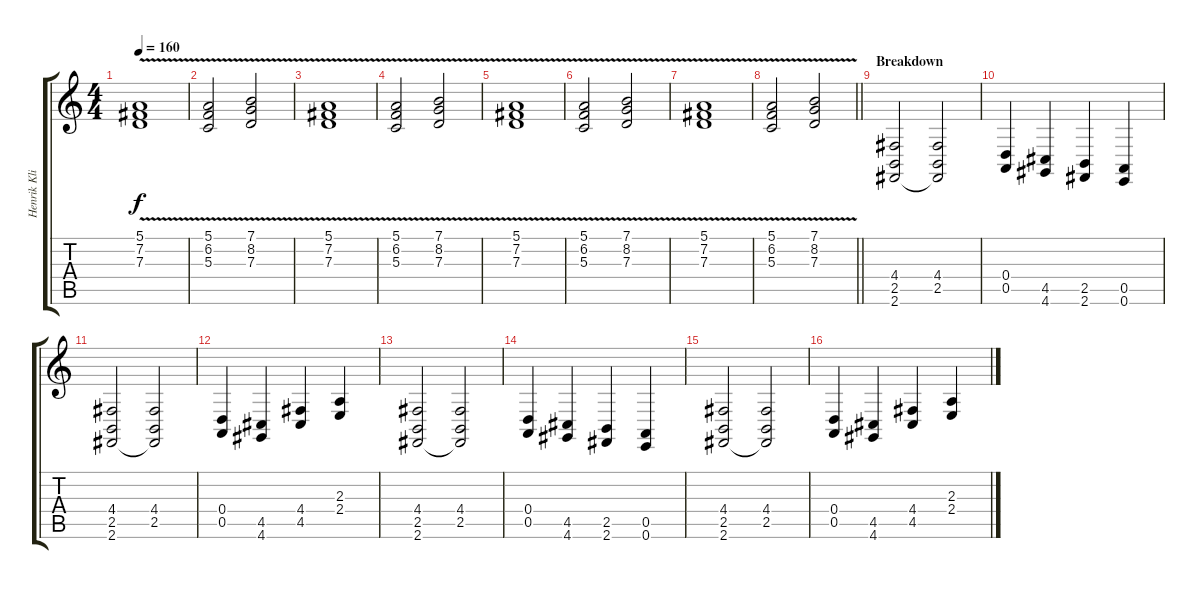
\track ("Henrik Klingenberg" "Henrik Kli") {instrument rockorgan}
\staff {score tabs}
\tuning (E4 B3 G3 D3 A2 E2) {hide}
\ts (4 4)
\tempo 160
\clef g2
\ks c
(5.1{v} 7.2{v} 7.3{v}).1{dy f volume 16 instrument rockorgan} |
(5.1{v} 6.2{v} 5.3{v}).2 (7.1{v} 8.2{v} 7.3{v}).2 |
(5.1{v} 7.2{v} 7.3{v}).1 |
(5.1{v} 6.2{v} 5.3{v}).2 (7.1{v} 8.2{v} 7.3{v}).2 |
(5.1{v} 7.2{v} 7.3{v}).1 |
(5.1{v} 6.2{v} 5.3{v}).2 (7.1{v} 8.2{v} 7.3{v}).2 |
(5.1{v} 7.2{v} 7.3{v}).1 |
\barLineRight lightlight
(5.1{v} 6.2{v} 5.3{v}).2 (7.1{v} 8.2{v} 7.3{v}).2 |
\section ("" "Breakdown")
(4.4 2.5 2.6).2{volume 12 instrument lead8bassandlead} (4.4 2.5 2.6{t}).2 |
(0.4 0.5).4 (4.5 4.6).4 (2.5 2.6).4 (0.5 0.6).4 |
(4.4 2.5 2.6).2 (4.4 2.5 2.6{t}).2 |
(0.4 0.5).4 (4.5 4.6).4 (4.4 4.5).4 (2.3 2.4).4 |
(4.4 2.5 2.6).2 (4.4 2.5 2.6{t}).2 |
(0.4 0.5).4 (4.5 4.6).4 (2.5 2.6).4 (0.5 0.6).4 |
(4.4 2.5 2.6).2 (4.4 2.5 2.6{t}).2 |
(0.4 0.5).4 (4.5 4.6).4 (4.4 4.5).4 (2.3 2.4).4
